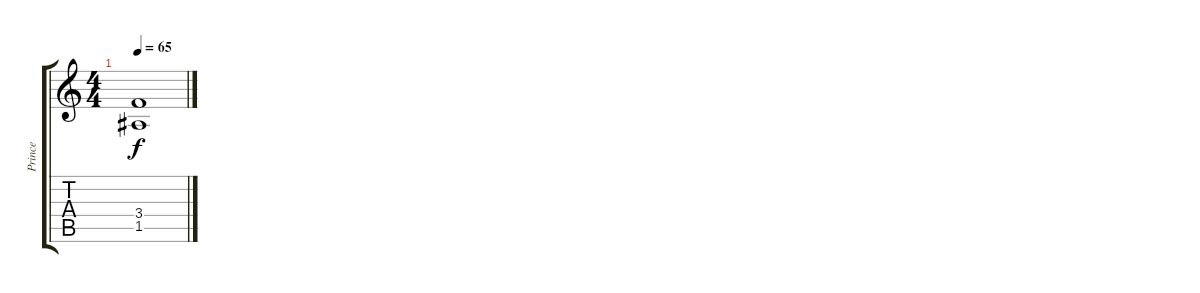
\track ("Prince" "Prince") {instrument electricguitarclean}
\staff {score tabs}
\tuning (E4 B3 G3 D3 A2 E2) {hide}
\ts (4 4)
\tempo 65
\clef g2
\ks c
(3.4 1.5).1{dy f}
